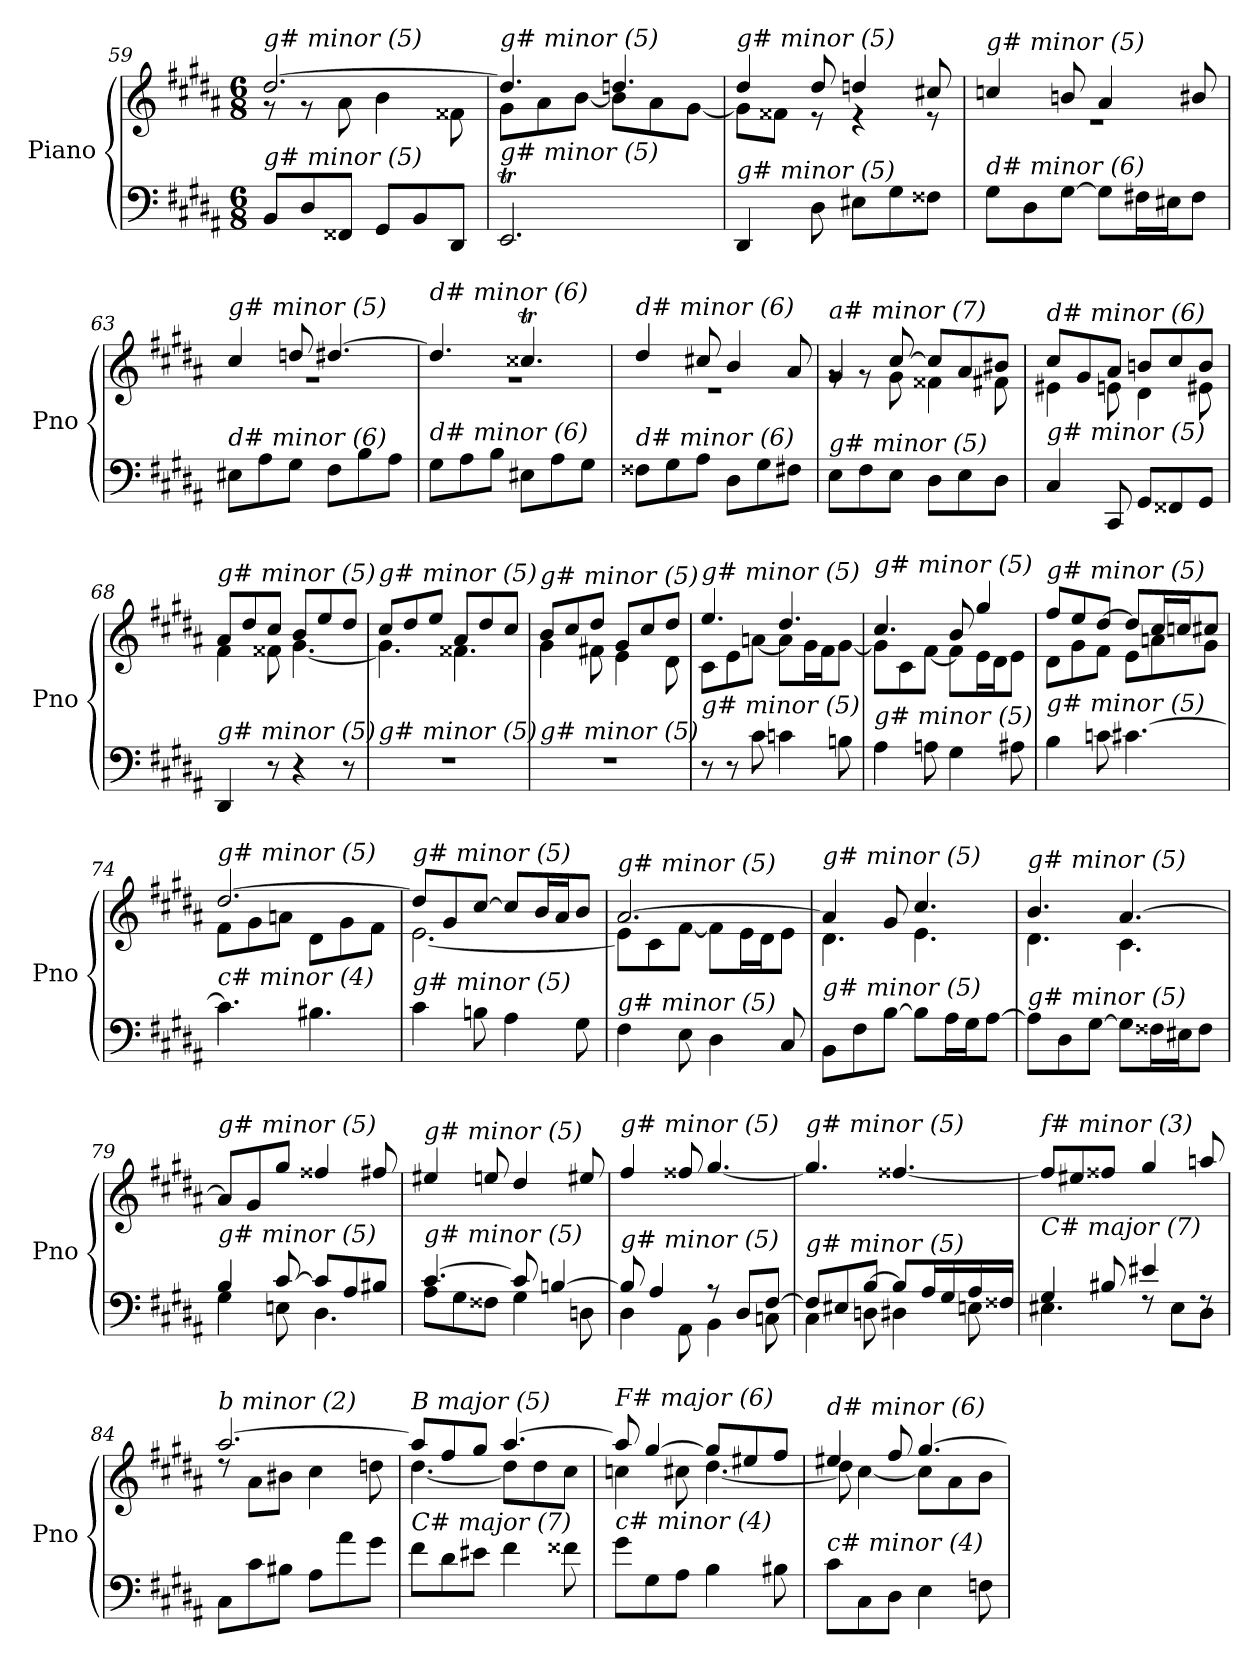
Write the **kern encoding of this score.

**kern	**kern
*part1	*part1
*staff2	*staff1
*I"Piano	*
*I'Pno	*
*clefF4	*clefG2
*k[f#c#g#d#a#]	*k[f#c#g#d#a#]
*M6/8	*M6/8
=59	=59
*	*^
!	!LO:TX:i:t=g# minor (5)	!
!LO:TX:i:t=g# minor (5)	!	!
8BB/L	[2.dd#/	8r
8D#/	.	8r
8FF##X/J	.	8a#\
8GG#/L	.	4b\
8BB/	.	.
8DD#/J	.	8f##X\
=60	=60	=60
!	!LO:TX:i:t=g# minor (5)	!
!LO:TX:i:t=g# minor (5)	!	!
2.EET/	4.dd#/]	8g#\L
.	.	8a#\
.	.	[8b\J
.	4.ddni/	8b\L]
.	.	8a#\
.	.	[8g#\J
!!LO:PB:g=z	!!
=61	=61	=61
!	!LO:TX:i:t=g# minor (5)	!
!LO:TX:i:t=g# minor (5)	!	!
4DD#/	4dd#/	8g#\L]
.	.	8f##X\J
8D#\	8dd#/	8r
8E#X\L	4ddni/	4r
8G#\	.	.
8F##X\J	8cc#X/	8r
=62	=62	=62
!	!LO:TX:i:t=g# minor (5)	!
!LO:TX:i:t=d# minor (6)	!	!
8G#\L	4ccni/	2.r
8D#\	.	.
[8G#\J	8bn/	.
8G#\L]	4a#/	.
16F#X\L	.	.
16E#X\J	.	.
8F#\J	8b#Xj/	.
=63	=63	=63
!	!LO:TX:i:t=g# minor (5)	!
!LO:TX:i:t=d# minor (6)	!	!
8E#X\L	4cc#/	2.r
8A#\	.	.
8G#\J	8ddni/	.
8F#\L	[4.dd#/	.
8B\	.	.
8A#\J	.	.
=64	=64	=64
!	!LO:TX:i:t=d# minor (6)	!
!LO:TX:i:t=d# minor (6)	!	!
8G#\L	4.dd#/]	2.r
8A#\	.	.
8B\J	.	.
8E#X\L	4.cc##Xt/	.
8A#\	.	.
8G#\J	.	.
=65	=65	=65
!	!LO:TX:i:t=d# minor (6)	!
!LO:TX:i:t=d# minor (6)	!	!
8F##Xj\L	4dd#/	2.r
8G#\	.	.
8A#\J	8cc#X/	.
8D#\L	4b/	.
8G#\	.	.
8F#X\J	8a#/	.
!!LO:LB:g=z	!!
=66	=66	=66
!	!LO:TX:i:t=a# minor (7)	!
!LO:TX:i:t=g# minor (5)	!	!
8E\L	4g#/	8rg
8F#\	.	8rg
8E\J	[8cc#/	8g#\
8D#\L	8cc#/L]	4f##X\
8E\	8a#/	.
8D#\J	8b#X/J	8f#X\
=67	=67	=67
!	!LO:TX:i:t=d# minor (6)	!
!LO:TX:i:t=g# minor (5)	!	!
4C#/	8cc#/L	4e#X\
.	8g#/	.
8CC#/	8a#/J	8en\
8GG#/L	8bn/L	4d#\
8FF##X/	8cc#/	.
8GG#/J	8b/J	8e#X\
=68	=68	=68
!	!LO:TX:i:t=g# minor (5)	!
!LO:TX:i:t=g# minor (5)	!	!
4DD#/	8a#/L	4f#\
.	8dd#/	.
8r	8cc#/J	8f##X\
4r	8b/L	[4.g#\
.	8ee/	.
8r	8dd#/J	.
=69	=69	=69
!	!LO:TX:i:t=g# minor (5)	!
!LO:TX:i:t=g# minor (5)	!	!
2.r	8cc#/L	4.g#\]
.	8dd#/	.
.	8ee/J	.
.	8a#/L	4.f##X\
.	8dd#/	.
.	8cc#/J	.
=70	=70	=70
!	!LO:TX:i:t=g# minor (5)	!
!LO:TX:i:t=g# minor (5)	!	!
2.r	8b/L	4g#\
.	8cc#/	.
.	8dd#/J	8f#X\
.	8g#/L	4e\
.	8cc#/	.
.	8dd#/J	8d#\
!!LO:LB:g=z	!!
=71	=71	=71
!	!LO:TX:i:t=g# minor (5)	!
!LO:TX:i:t=g# minor (5)	!	!
8r	4.ee/	8c#\L
8r	.	8e\
8c#\	.	[8an\J
4cni\	4.dd#/	8a\L]
.	.	16g#\L
.	.	16f#\J
8Bn\	.	[8g#\J
=72	=72	=72
!	!LO:TX:i:t=g# minor (5)	!
!LO:TX:i:t=g# minor (5)	!	!
4A#\	4.cc#/	8g#\L]
.	.	8c#\
8An\	.	[8f#\J
4G#\	8b/	8f#\L]
.	4gg#/	16e\L
.	.	16d#\J
8A#X\	.	8e\J
=73	=73	=73
!	!LO:TX:i:t=g# minor (5)	!
!LO:TX:i:t=g# minor (5)	!	!
4B\	8ff#/L	8d#\L
.	8ee/	8g#\
8cni\	[8dd#/J	8f#\J
[4.c#\	8dd#/L]	8e\L
.	16cc#/L	8an\
.	16ccni/J	.
.	8cc#/J	8g#\J
=74	=74	=74
!	!LO:TX:i:t=g# minor (5)	!
!LO:TX:i:t=c# minor (4)	!	!
4.c#\]	[2.dd#/	8f#\L
.	.	8g#\
.	.	8an\J
4.B#X\	.	8d#\L
.	.	8g#\
.	.	8f#\J
=75	=75	=75
!	!LO:TX:i:t=g# minor (5)	!
!LO:TX:i:t=g# minor (5)	!	!
4c#\	8dd#/L]	[2.e\
.	8g#/	.
8Bn\	[8cc#/J	.
4A#\	8cc#/L]	.
.	16b/L	.
.	16a#/J	.
8G#\	8b/J	.
!!LO:LB:g=z	!!
=76	=76	=76
!	!LO:TX:i:t=g# minor (5)	!
!LO:TX:i:t=g# minor (5)	!	!
4F#\	[2.a#/	8e\L]
.	.	8c#\
8E\	.	[8f#\J
4D#\	.	8f#\L]
.	.	16e\L
.	.	16d#\J
8C#/	.	8e\J
=77	=77	=77
!	!LO:TX:i:t=g# minor (5)	!
!LO:TX:i:t=g# minor (5)	!	!
8BB\L	4a#/]	4.d#\
8F#\	.	.
[8B\J	8g#/	.
8B\L]	4.cc#/	4.e\
16A#\L	.	.
16G#\J	.	.
[8A#\J	.	.
=78	=78	=78
!	!LO:TX:i:t=g# minor (5)	!
!LO:TX:i:t=g# minor (5)	!	!
8A#\L]	4.b/	4.d#\
8D#\	.	.
[8G#\J	.	.
8G#\L]	[4.a#/	4.c#\
16F##X\L	.	.
16E#X\J	.	.
8F##\J	.	.
*	*v	*v
=79	=79
*^	*
!	!	!LO:TX:i:t=g# minor (5)
!LO:TX:i:t=g# minor (5)	!	!
4B/	4G#\	8a#/L]
.	.	8g#/
[8c#/	8En\	8gg#/J
8c#/L]	4.D#\	4ff##X/
8A#/	.	.
8B#Xj/J	.	8ff#X/
=80	=80	=80
!	!	!LO:TX:i:t=g# minor (5)
!LO:TX:i:t=g# minor (5)	!	!
[4.c#/	8A#\L	4ee#X/
.	8G#\	.
.	8F##X\J	8een/
8c#/]	4G#\	4dd#/
[4Bn/	.	.
.	8Dni\	8ee#X/
!!LO:LB:g=z
=81	=81	=81
!	!	!LO:TX:i:t=g# minor (5)
!LO:TX:i:t=g# minor (5)	!	!
8B/]	4D#\	4ff#/
4A#/	.	.
.	8AA#\	8ff##X/
8r	4BB\	[4.gg#/
8D#/L	.	.
[8F#/J	8Cni\	.
=82	=82	=82
!	!	!LO:TX:i:t=g# minor (5)
!LO:TX:i:t=g# minor (5)	!	!
8F#/L]	4C#\	4.gg#/]
8E#X/	.	.
[8B/J	8Dni\	.
8B/L]	4D#\	[4.ff##X/
16A#/L	.	.
16G#/	.	.
16A#/	8Eni\	.
16F##X/JJ	.	.
=83	=83	=83
!	!	!LO:TX:i:t=f# minor (3)
!LO:TX:i:t=C# major (7)	!	!
4G#/	4.E#X\	8ff##/L]
.	.	8ee#X/
8B#X/	.	8ff##Xj/J
4e#X/	8rF	4gg#/
.	8E#\L	.
8rF	8D#\J	8aani/
=84	=84	=84
*	*	*^
!	!	!LO:TX:i:t=b minor (2)	!
!LO:TX:i:t=C# major (7)	!	!	!
*v	*v	*	*
8C#\L	[2.aa#/	8rdd
8c#\	.	8a#\L
8B#X\J	.	8b#Xj\J
8A#\L	.	4cc#\
8a#\	.	.
8g#\J	.	8ddni\
=85	=85	=85
!	!LO:TX:i:t=B major (5)	!
!LO:TX:i:t=C# major (7)	!	!
8f#\L	8aa#/L]	[4.dd#\
8d#\	8ff#/	.
8e#X\J	8gg#/J	.
4f#\	[4.aa#/	8dd#\L]
.	.	8dd#\
8f##X\	.	8cc#\J
!!LO:LB:g=z	!!
=86	=86	=86
!	!LO:TX:i:t=F# major (6)	!
!LO:TX:i:t=c# minor (4)	!	!
8g#\L	8aa#/]	4ccni\
8G#\	[4gg#/	.
8A#\J	.	8cc#\
4B\	8gg#/L]	[4.dd#\
.	8ee#X/	.
8B#X\	8ff#/J	.
=87	=87	=87
!	!LO:TX:i:t=d# minor (6)	!
!LO:TX:i:t=c# minor (4)	!	!
8c#\L	4ee#X/	8dd#\]
8C#\	.	[4cc#\
8D#\J	8ff#/	.
4E\	[4.gg#/	8cc#\L]
.	.	8a#\
8Fni\	.	8b\J
*	*v	*v
=	=
*-	*-
